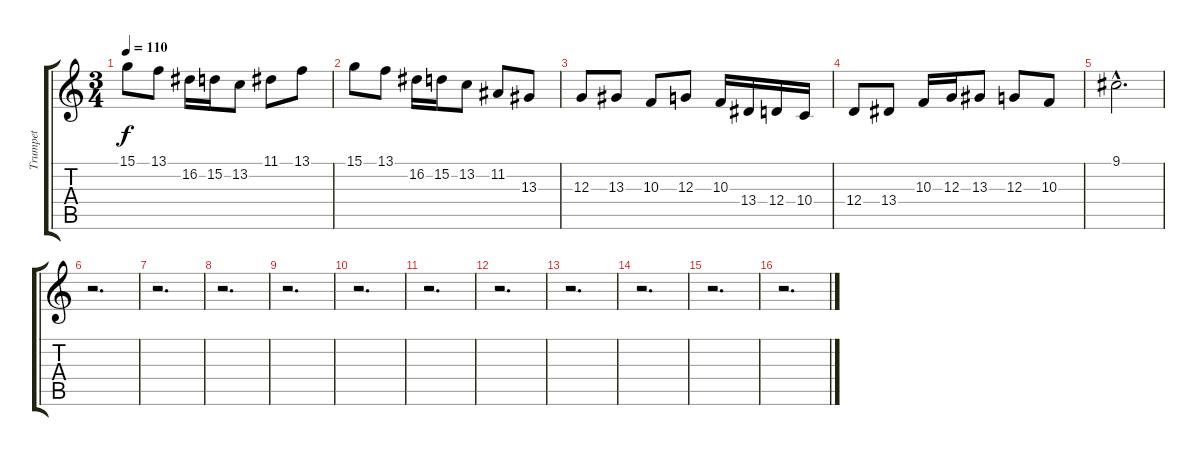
\track ("Trumpet" "Trumpet") {instrument trumpet}
\staff {score tabs}
\tuning (E4 B3 G3 D3 A2 E2) {hide}
\ts (3 4)
\tempo 110
\clef g2
\ks c
15.1.8{dy f} 13.1.8 16.2.16 15.2.16 13.2.8 11.1.8 13.1.8 |
15.1.8 13.1.8 16.2.16 15.2.16 13.2.8 11.2.8 13.3.8 |
12.3.8 13.3.8 10.3.8 12.3.8 10.3.16 13.4.16 12.4.16 10.4.16 |
12.4.8 13.4.8 10.3.16 12.3.16 13.3.8 12.3.8 10.3.8 |
9.1{hac}.2{d} |
r.2{d} |
r.2{d} |
r.2{d} |
r.2{d} |
r.2{d} |
r.2{d} |
r.2{d} |
r.2{d} |
r.2{d} |
r.2{d} |
r.2{d}
